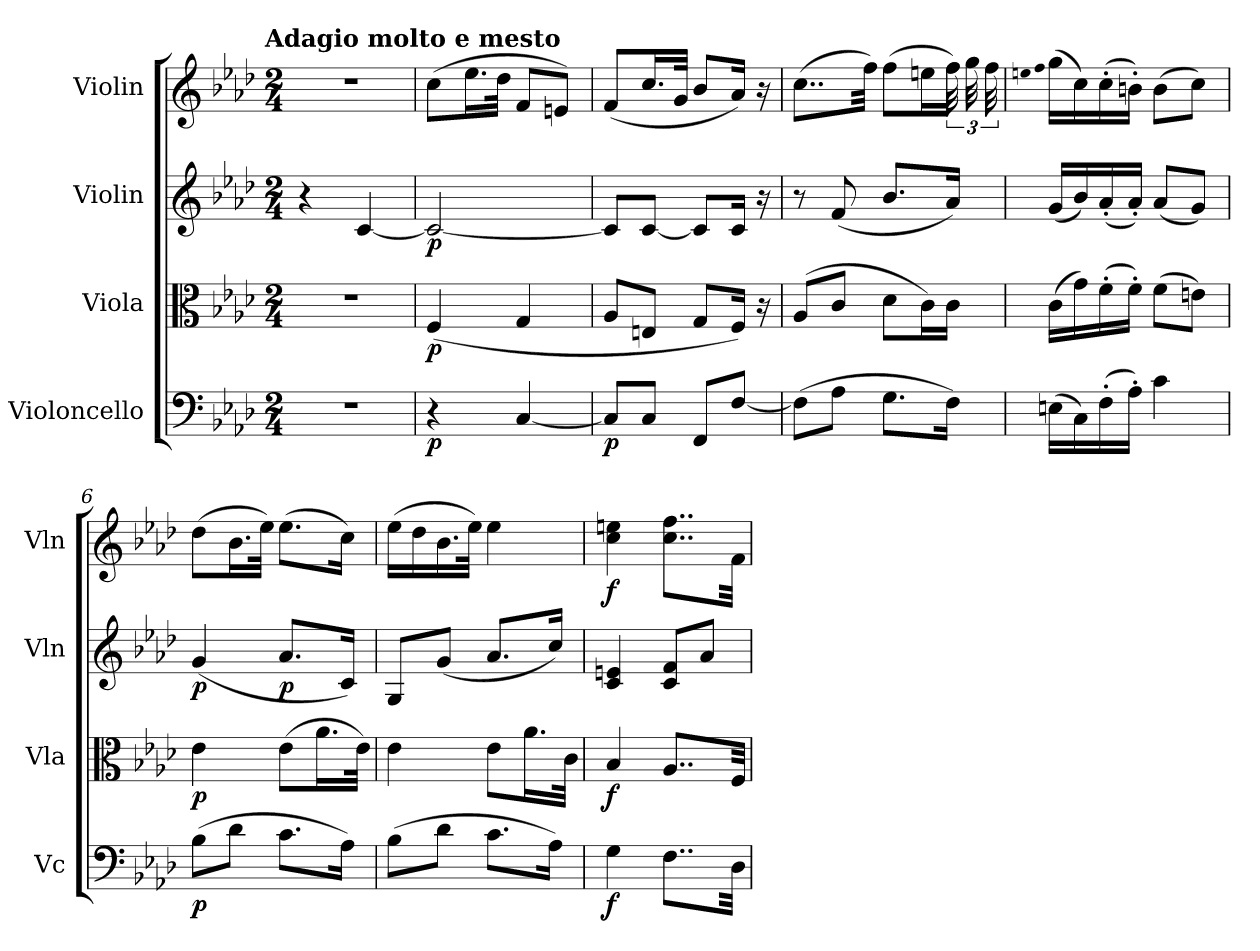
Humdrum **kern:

**kern	**dynam	**kern	**dynam	**kern	**dynam	**kern	**dynam
*part4	*part4	*part3	*part3	*part2	*part2	*part1	*part1
*staff4	*staff4	*staff3	*staff3	*staff2	*staff2	*staff1	*staff1
*I"Violoncello	*	*I"Viola	*	*I"Violin	*	*I"Violin	*
*I'Vc	*	*I'Vla	*	*I'Vln	*	*I'Vln	*
*clefF4	*	*clefC3	*	*clefG2	*	*clefG2	*
*k[b-e-a-d-]	*	*k[b-e-a-d-]	*	*k[b-e-a-d-]	*	*k[b-e-a-d-]	*
*f:	*	*f:	*	*f:	*	*f:	*
!!LO:TX:omd:t=Adagio molto e mesto
*M2/4	*	*M2/4	*	*M2/4	*	*M2/4	*
*MM28	*	*MM28	*	*MM28	*	*MM28	*
=1	=1	=1	=1	=1	=1	=1	=1
2r	.	2r	.	4r	.	2r	.
.	.	.	.	[4c/	.	.	.
=2	=2	=2	=2	=2	=2	=2	=2
4r	p	(4F/	p	2c/_	p	(8cc\L	.
.	.	.	.	.	.	16.ee-\L	.
.	.	.	.	.	.	32dd-\JJk	.
[4C/	.	4G/	.	.	.	8f/L	.
.	.	.	.	.	.	8en/J)	.
=3	=3	=3	=3	=3	=3	=3	=3
8C/L]	p	8A-/L	.	8c/L]	.	(8f/L	.
8C/J	.	8En/J	.	[8c/J	.	16.cc/L	.
.	.	.	.	.	.	32g/JJk	.
8FF/L	.	8G/L	.	8c/L]	.	8b-/L	.
[8F/J	.	16F/Jk)	.	16c/Jk	.	16a-/Jk)	.
.	.	16r	.	16r	.	16r	.
=4	=4	=4	=4	=4	=4	=4	=4
*	*	*	*	*	*	*^	*
(8F\L]	.	(8A-/L	.	8r	.	(8..cc\L	4..ryy	.
8A-\J	.	8c/J	.	(8f/	.	.	.	.
.	.	.	.	.	.	32ff\Jkk)	.	.
8.G\L	.	8d-\L	.	8.b-/L	.	(8ff\L	.	.
.	.	16c\L)	.	.	.	16een\L	.	.
16F\Jk)	.	16c\JJ	.	16a-/Jk)	.	16ff\JJ)	48ff\	.
.	.	.	.	.	.	.	48gg\	.
.	.	.	.	.	.	.	48ff\	.
*	*	*	*	*	*	*v	*v	*
=5	=5	=5	=5	=5	=5	=5	=5
.	.	.	.	.	.	qeen	.
.	.	.	.	.	.	qff	.
(16En\LL	.	(16c\LL	.	(16g/LL	.	(16gg\LL	.
16C\)	.	16g\)	.	16b-/)	.	16cc\)	.
(16F'\	.	(16f'\	.	(16a-'/	.	(16cc'\	.
16A-'\JJ)	.	16f'\JJ)	.	16a-'/JJ)	.	16bn'\JJ)	.
4c\	.	(8f\L	.	(8a-/L	.	(8b\L	.
.	.	8en\J)	.	8g/J)	.	8cc\J)	.
=6	=6	=6	=6	=6	=6	=6	=6
(8B-\L	p	4e-\	p	(4g/	p	(8dd-\L	.
8d-\J	.	.	.	.	.	16.b-\L	.
.	.	.	.	.	.	32ee-\JJk)	.
8.c\L	.	(8e-\L	.	8.a-/L	p	(8.ee-\L	.
.	.	16.a-\L	.	.	.	.	.
16A-\Jk)	.	.	.	16c/Jk)	.	16cc\Jk)	.
.	.	32e-\JJk)	.	.	.	.	.
=7	=7	=7	=7	=7	=7	=7	=7
(8B-\L	.	4e-\	.	8G/L	.	(16ee-\LL	.
.	.	.	.	.	.	16dd-\	.
8d-\J	.	.	.	(8g/J	.	16.b-\	.
.	.	.	.	.	.	32ee-\JJk)	.
8.c\L	.	8e-\L	.	8.a-/L	.	4ee-\	.
.	.	16.a-\L	.	.	.	.	.
16A-\Jk)	.	.	.	16cc/Jk)	.	.	.
.	.	32c\JJk	.	.	.	.	.
=8	=8	=8	=8	=8	=8	=8	=8
4G\	f	4B-/	f	4c/ 4en/	.	4cc\ 4een\	f
8..F\L	.	8..A-/L	.	8c/ 8f/L	.	8..cc\ 8..ff\L	.
.	.	.	.	8a-/J	.	.	.
32D-\Jkk	.	32F/Jkk	.	.	.	32f\Jkk	.
=	=	=	=	=	=	=	=
*-	*-	*-	*-	*-	*-	*-	*-
